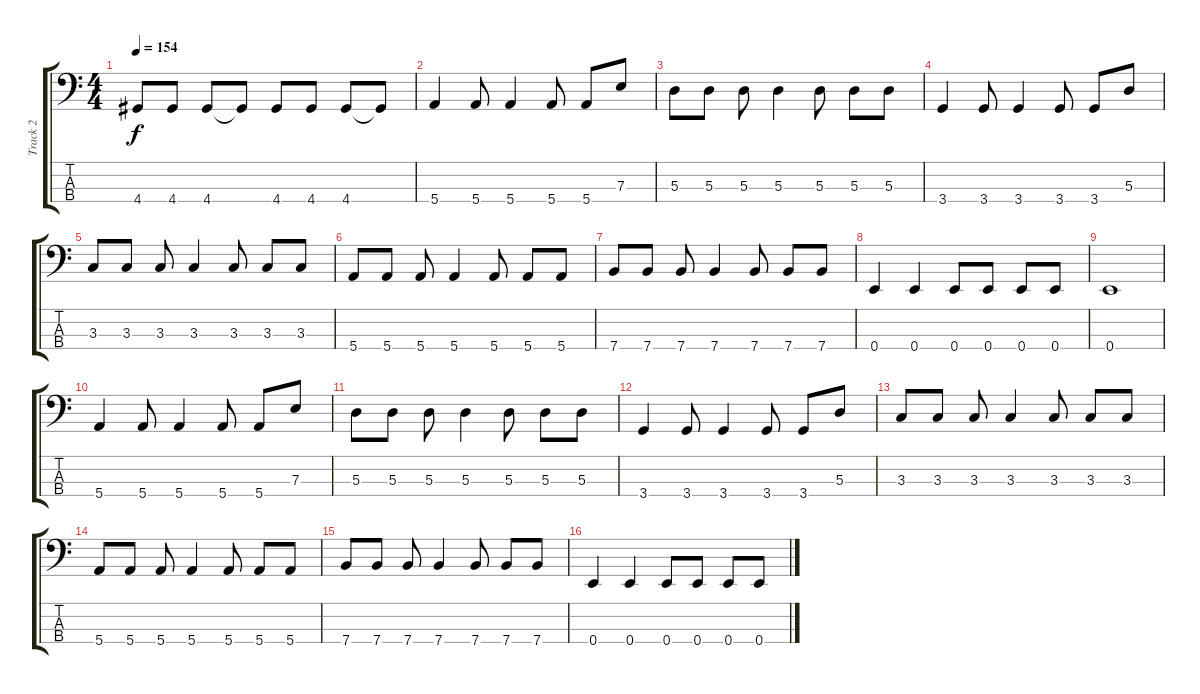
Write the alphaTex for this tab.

\track ("Track 2" "Track 2") {instrument electricbassfinger}
\staff {score tabs}
\tuning (G2 D2 A1 E1) {hide}
\ts (4 4)
\tempo 154
\clef f4
\ks c
4.4{t}.8{dy f} 4.4.8 4.4.8 4.4{t}.8 4.4.8 4.4.8 4.4.8 4.4{t}.8 |
5.4.4 5.4.8 5.4.4 5.4.8 5.4.8 7.3.8 |
5.3.8 5.3.8 5.3.8 5.3.4 5.3.8 5.3.8 5.3.8 |
3.4.4 3.4.8 3.4.4 3.4.8 3.4.8 5.3.8 |
3.3.8 3.3.8 3.3.8 3.3.4 3.3.8 3.3.8 3.3.8 |
5.4.8 5.4.8 5.4.8 5.4.4 5.4.8 5.4.8 5.4.8 |
7.4.8 7.4.8 7.4.8 7.4.4 7.4.8 7.4.8 7.4.8 |
0.4.4 0.4.4 0.4.8 0.4.8 0.4.8 0.4.8 |
0.4.1 |
5.4.4 5.4.8 5.4.4 5.4.8 5.4.8 7.3.8 |
5.3.8 5.3.8 5.3.8 5.3.4 5.3.8 5.3.8 5.3.8 |
3.4.4 3.4.8 3.4.4 3.4.8 3.4.8 5.3.8 |
3.3.8 3.3.8 3.3.8 3.3.4 3.3.8 3.3.8 3.3.8 |
5.4.8 5.4.8 5.4.8 5.4.4 5.4.8 5.4.8 5.4.8 |
7.4.8 7.4.8 7.4.8 7.4.4 7.4.8 7.4.8 7.4.8 |
0.4.4 0.4.4 0.4.8 0.4.8 0.4.8 0.4.8
